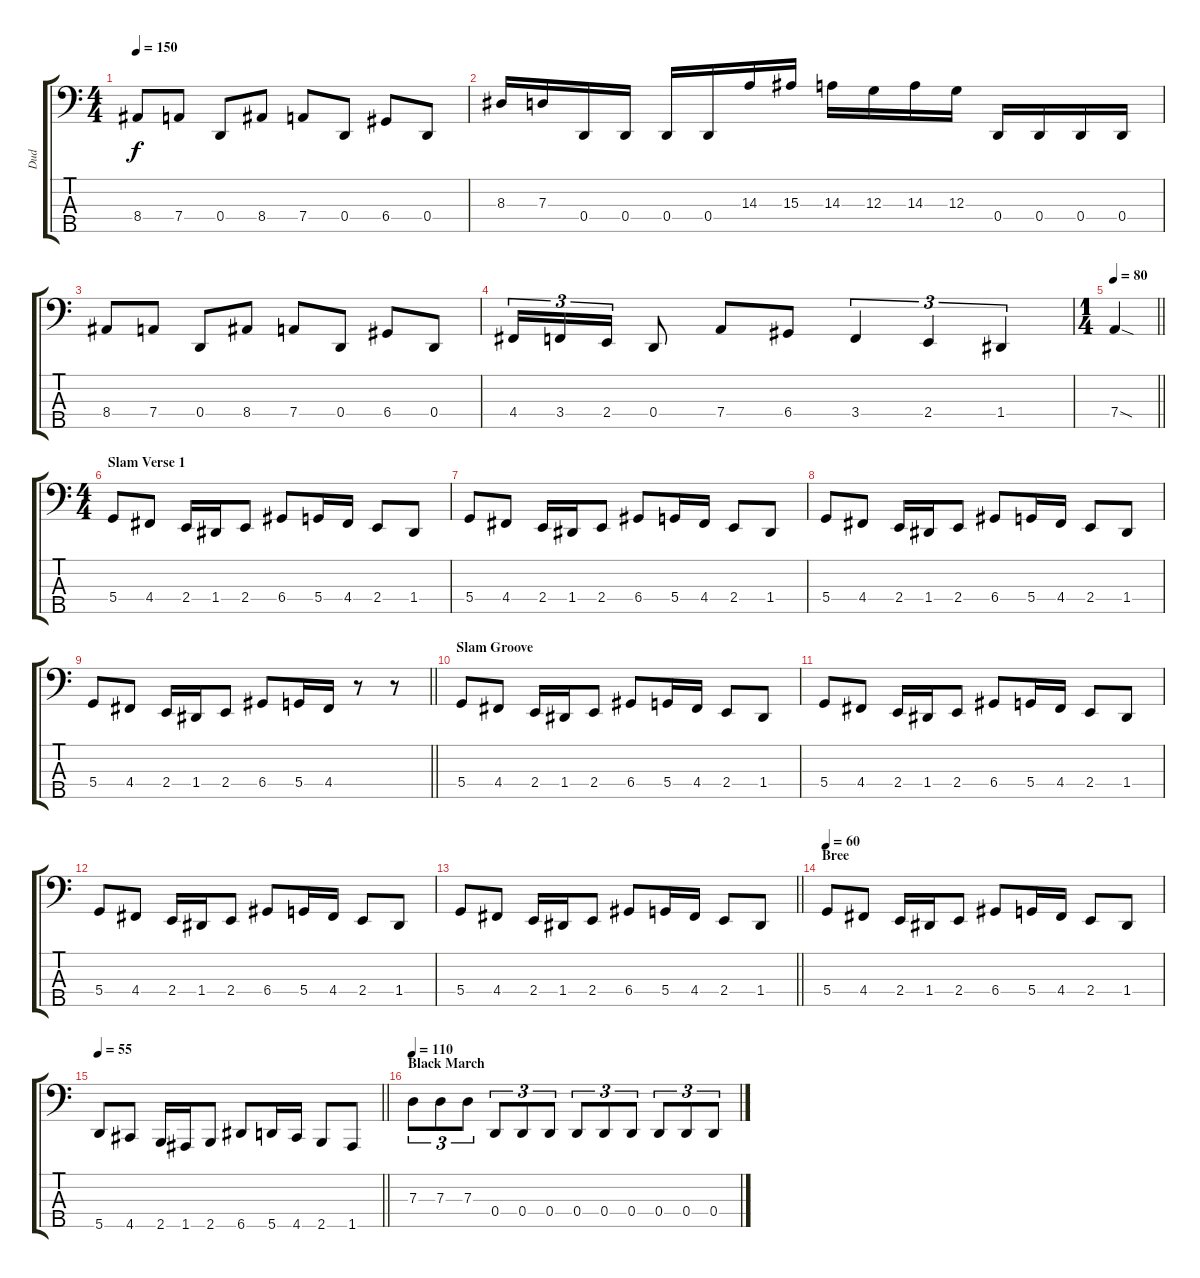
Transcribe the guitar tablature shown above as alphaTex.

\track ("Dud" "Dud") {instrument slapbass1}
\staff {score tabs}
\tuning (F2 C2 G1 D1 A0) {hide}
\ts (4 4)
\tempo 150
\clef f4
\ks c
8.4.8{dy f} 7.4.8 0.4.8 8.4.8 7.4.8 0.4.8 6.4.8 0.4.8 |
8.3.16 7.3.16 0.4.16 0.4.16 0.4.16 0.4.16 14.3.16 15.3.16 14.3.16 12.3.16 14.3.16 12.3.16 0.4.16 0.4.16 0.4.16 0.4.16 |
8.4.8 7.4.8 0.4.8 8.4.8 7.4.8 0.4.8 6.4.8 0.4.8 |
4.4.16{tu (3 2)} 3.4.16{tu (3 2)} 2.4.16{tu (3 2)} 0.4.8 7.4.8 6.4.8 3.4.4{tu (3 2)} 2.4.4{tu (3 2)} 1.4.4{tu (3 2)} |
\ts (1 4)
\tempo 80
\barLineRight lightlight
7.4{sod}.4 |
\ts (4 4)
\section ("" "Slam Verse 1")
5.4.8 4.4.8 2.4.16 1.4.16 2.4.8 6.4.8 5.4.16 4.4.16 2.4.8 1.4.8 |
5.4.8 4.4.8 2.4.16 1.4.16 2.4.8 6.4.8 5.4.16 4.4.16 2.4.8 1.4.8 |
5.4.8 4.4.8 2.4.16 1.4.16 2.4.8 6.4.8 5.4.16 4.4.16 2.4.8 1.4.8 |
\barLineRight lightlight
5.4.8 4.4.8 2.4.16 1.4.16 2.4.8 6.4.8 5.4.16 4.4.16 r.8 r.8 |
\section ("" "Slam Groove")
5.4.8 4.4.8 2.4.16 1.4.16 2.4.8 6.4.8 5.4.16 4.4.16 2.4.8 1.4.8 |
5.4.8 4.4.8 2.4.16 1.4.16 2.4.8 6.4.8 5.4.16 4.4.16 2.4.8 1.4.8 |
5.4.8 4.4.8 2.4.16 1.4.16 2.4.8 6.4.8 5.4.16 4.4.16 2.4.8 1.4.8 |
\barLineRight lightlight
5.4.8 4.4.8 2.4.16 1.4.16 2.4.8 6.4.8 5.4.16 4.4.16 2.4.8 1.4.8 |
\section ("" "Bree")
\tempo 60
5.4.8 4.4.8 2.4.16 1.4.16 2.4.8 6.4.8 5.4.16 4.4.16 2.4.8 1.4.8 |
\tempo 55
\barLineRight lightlight
5.5.8 4.5.8 2.5.16 1.5.16 2.5.8 6.5.8 5.5.16 4.5.16 2.5.8 1.5.8 |
\section ("" "Black March")
\tempo 110
7.3.8{tu (3 2)} 7.3.8{tu (3 2)} 7.3.8{tu (3 2)} 0.4.8{tu (3 2)} 0.4.8{tu (3 2)} 0.4.8{tu (3 2)} 0.4.8{tu (3 2)} 0.4.8{tu (3 2)} 0.4.8{tu (3 2)} 0.4.8{tu (3 2)} 0.4.8{tu (3 2)} 0.4.8{tu (3 2)}
